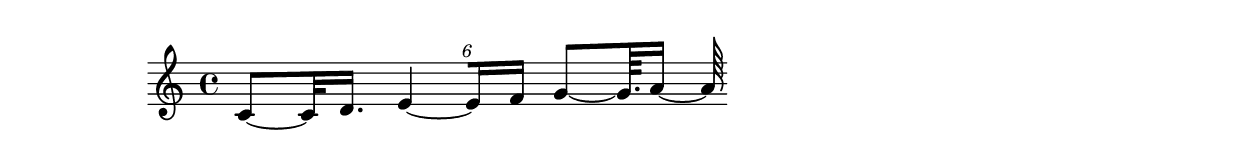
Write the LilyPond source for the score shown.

#(ly:set-option 'midi-extension "mid")
\version "2.12.3"
\include "english.ly"
\header{


}
%{

%}
melody = {
\clef treble
\key c \major
\cadenzaOn


  c'8[~c'32 d'16.] \times 4/6{ e'4[~e'16 f'16] }  g'8[~g'64. a'16]~a'64  
 
}


text = \lyricmode {
      
}

\score{

<<
\new Voice = "one" {
\melody
}
\new Lyrics \lyricsto "one" \text
>>
\layout {
\context {
\Score
}
}
\midi {
\context {
\Score
tempoWholesPerMinute = #(ly:make-moment 200 4)
}
}
}